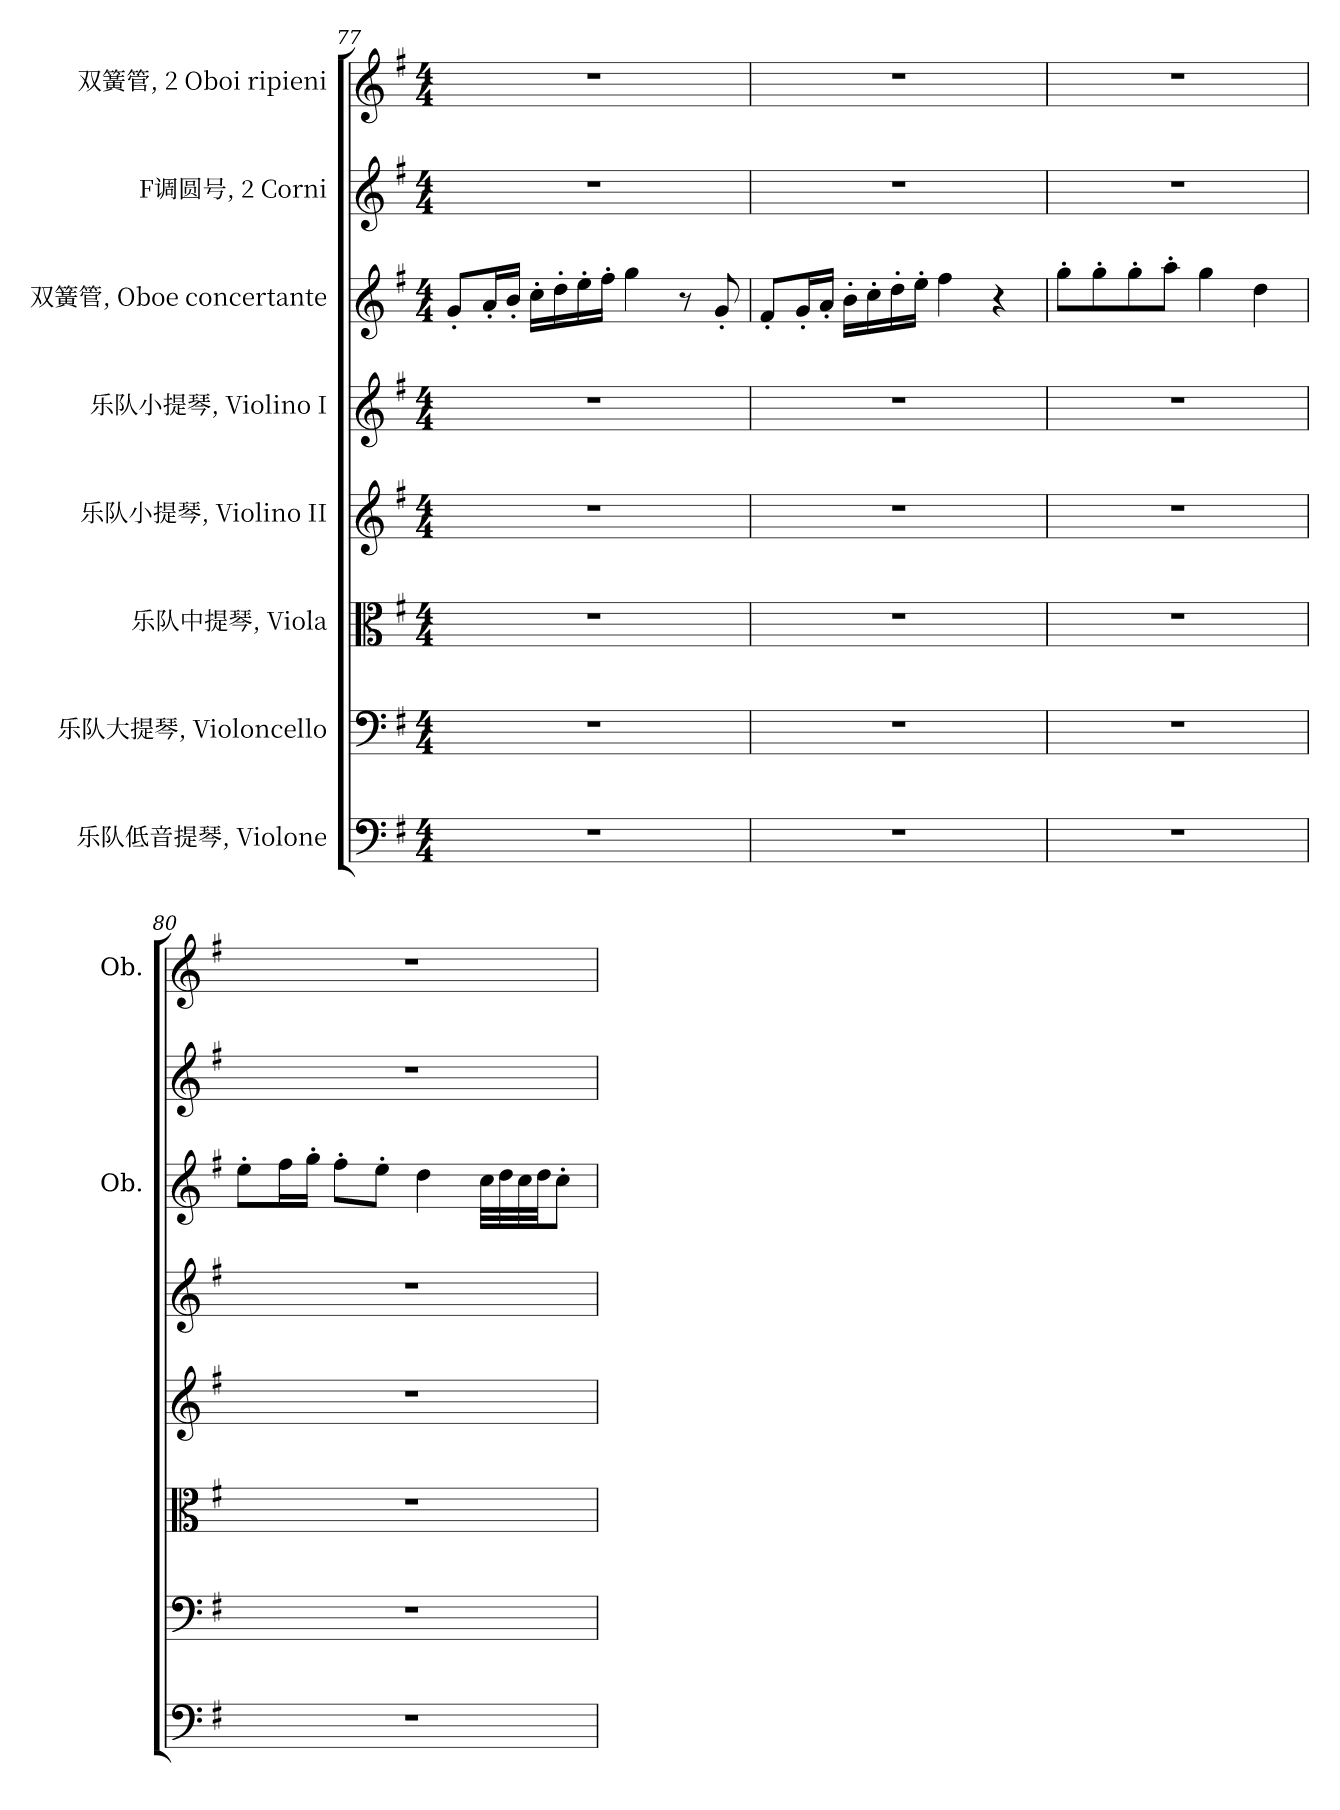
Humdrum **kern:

**kern	**kern	**kern	**kern	**kern	**kern	**kern	**kern
*part8	*part7	*part6	*part5	*part4	*part3	*part2	*part1
*staff8	*staff7	*staff6	*staff5	*staff4	*staff3	*staff2	*staff1
*I"乐队低音提琴, Violone	*I"乐队大提琴, Violoncello	*I"乐队中提琴, Viola	*I"乐队小提琴, Violino II	*I"乐队小提琴, Violino I	*I"双簧管, Oboe concertante	*I"F调圆号, 2 Corni	*I"双簧管, 2 Oboi ripieni
*	*	*	*	*	*I'Ob.	*	*I'Ob.
*clefF4	*clefF4	*clefC3	*clefG2	*clefG2	*clefG2	*clefG2	*clefG2
*ITrd7c12	*	*	*	*	*	*ITrd4c7	*
*k[f#]	*k[f#]	*k[f#]	*k[f#]	*k[f#]	*k[f#]	*k[]	*k[f#]
*M4/4	*M4/4	*M4/4	*M4/4	*M4/4	*M4/4	*M4/4	*M4/4
=77	=77	=77	=77	=77	=77	=77	=77
1r	1r	1r	1r	1r	8g'/L	1r	1r
.	.	.	.	.	16a'/L	.	.
.	.	.	.	.	16b'/JJ	.	.
.	.	.	.	.	16cc'\LL	.	.
.	.	.	.	.	16dd'\	.	.
.	.	.	.	.	16ee'\	.	.
.	.	.	.	.	16ff#'\JJ	.	.
.	.	.	.	.	4gg\	.	.
.	.	.	.	.	8r	.	.
.	.	.	.	.	8g'/	.	.
=78	=78	=78	=78	=78	=78	=78	=78
*	*	*	*	*	*	*	*MM104
1r	1r	1r	1r	1r	8f#'/L	1r	1r
.	.	.	.	.	16g'/L	.	.
.	.	.	.	.	16a'/JJ	.	.
.	.	.	.	.	16b'\LL	.	.
.	.	.	.	.	16cc'\	.	.
.	.	.	.	.	16dd'\	.	.
.	.	.	.	.	16ee'\JJ	.	.
.	.	.	.	.	4ff#\	.	.
.	.	.	.	.	4r	.	.
!!LO:PB:g=z
=79	=79	=79	=79	=79	=79	=79	=79
*	*	*	*	*	*	*	*MM108
1r	1r	1r	1r	1r	8gg'\L	1r	1r
.	.	.	.	.	8gg'\	.	.
.	.	.	.	.	8gg'\	.	.
.	.	.	.	.	8aa'\J	.	.
.	.	.	.	.	4gg\	.	.
.	.	.	.	.	4dd\	.	.
=80	=80	=80	=80	=80	=80	=80	=80
1r	1r	1r	1r	1r	8ee'\L	1r	1r
.	.	.	.	.	16ff#\L	.	.
.	.	.	.	.	16gg'\JJ	.	.
.	.	.	.	.	8ff#'\L	.	.
.	.	.	.	.	8ee'\J	.	.
.	.	.	.	.	4dd\	.	.
.	.	.	.	.	32cc\LLL	.	.
.	.	.	.	.	32dd\	.	.
.	.	.	.	.	32cc\	.	.
.	.	.	.	.	32dd\JJ	.	.
.	.	.	.	.	8cc'\J	.	.
=	=	=	=	=	=	=	=
*-	*-	*-	*-	*-	*-	*-	*-
